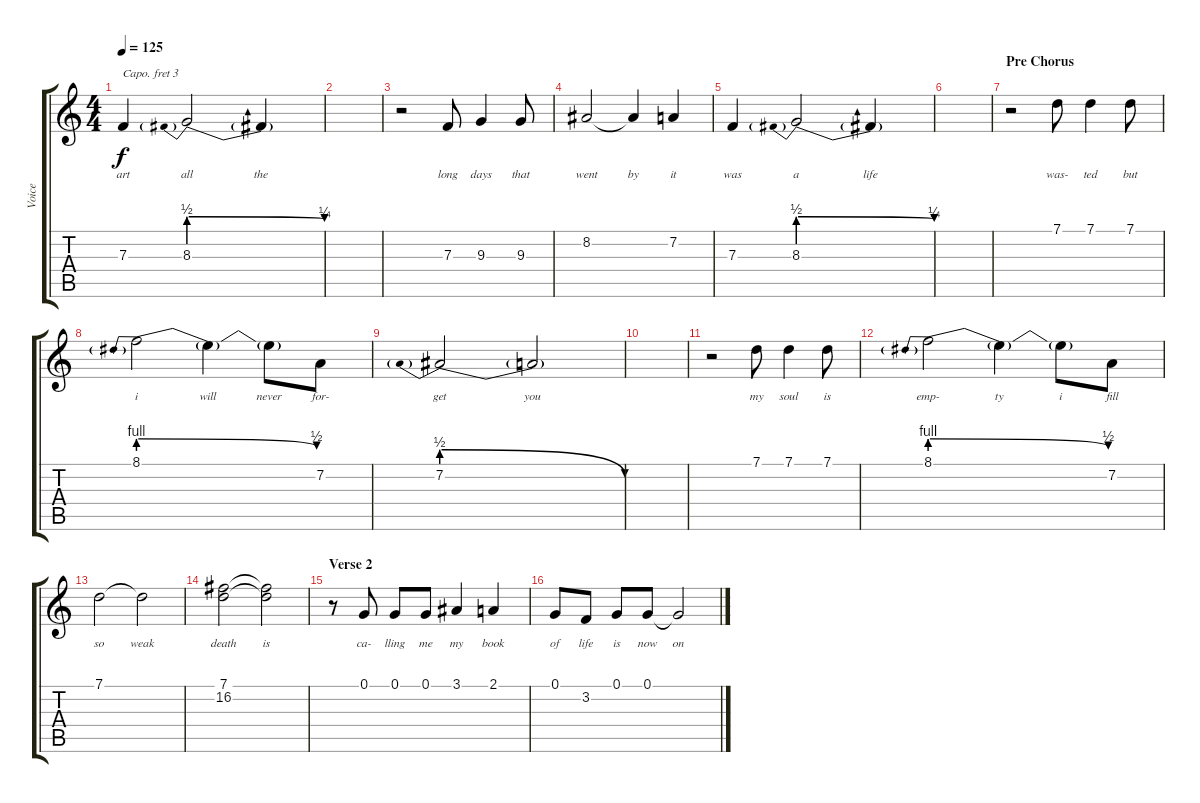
\track ("Voice" "Voice") {instrument flute}
\staff {score tabs}
\capo 3
\tuning (E4 B3 G3 D3 A2 E2) {hide}
\ts (4 4)
\tempo 125
\clef g2
\ks c
7.3.4{lyrics (0 "art") lyrics (1 "") lyrics (2 "") lyrics (3 "") lyrics (4 "") dy f} 8.3{be (prebendrelease 0 2 60 1)}.2{lyrics (0 "all") lyrics (1 "") lyrics (2 "") lyrics (3 "") lyrics (4 "")} 8.3{t}.4{lyrics (0 "the") lyrics (1 "") lyrics (2 "") lyrics (3 "") lyrics (4 "")} |
|
r.2 7.3.8{lyrics (0 "long") lyrics (1 "") lyrics (2 "") lyrics (3 "") lyrics (4 "")} 9.3.4{lyrics (0 "days") lyrics (1 "") lyrics (2 "") lyrics (3 "") lyrics (4 "")} 9.3.8{lyrics (0 "that") lyrics (1 "") lyrics (2 "") lyrics (3 "") lyrics (4 "")} |
8.2.2{lyrics (0 "went") lyrics (1 "") lyrics (2 "") lyrics (3 "") lyrics (4 "")} 8.2{t}.4{lyrics (0 "by") lyrics (1 "") lyrics (2 "") lyrics (3 "") lyrics (4 "")} 7.2.4{lyrics (0 "it") lyrics (1 "") lyrics (2 "") lyrics (3 "") lyrics (4 "")} |
7.3.4{lyrics (0 "was") lyrics (1 "") lyrics (2 "") lyrics (3 "") lyrics (4 "")} 8.3{be (prebendrelease 0 2 60 1)}.2{lyrics (0 "a") lyrics (1 "") lyrics (2 "") lyrics (3 "") lyrics (4 "")} 8.3{t}.4{lyrics (0 "life") lyrics (1 "") lyrics (2 "") lyrics (3 "") lyrics (4 "")} |
|
\section ("" "Pre Chorus")
r.2 7.1.8{lyrics (0 "was-") lyrics (1 "") lyrics (2 "") lyrics (3 "") lyrics (4 "")} 7.1.4{lyrics (0 "ted") lyrics (1 "") lyrics (2 "") lyrics (3 "") lyrics (4 "")} 7.1.8{lyrics (0 "but") lyrics (1 "") lyrics (2 "") lyrics (3 "") lyrics (4 "")} |
8.1{be (prebendrelease 0 4 60 2)}.2{lyrics (0 "i") lyrics (1 "") lyrics (2 "") lyrics (3 "") lyrics (4 "")} 8.1{t}.4{lyrics (0 "will") lyrics (1 "") lyrics (2 "") lyrics (3 "") lyrics (4 "")} 8.1{t}.8{lyrics (0 "never") lyrics (1 "") lyrics (2 "") lyrics (3 "") lyrics (4 "")} 7.2.8{lyrics (0 "for-") lyrics (1 "") lyrics (2 "") lyrics (3 "") lyrics (4 "")} |
7.2{be (prebendrelease 0 2 60 0)}.2{lyrics (0 "get") lyrics (1 "") lyrics (2 "") lyrics (3 "") lyrics (4 "")} 7.2{t}.2{lyrics (0 "you") lyrics (1 "") lyrics (2 "") lyrics (3 "") lyrics (4 "")} |
|
r.2 7.1.8{lyrics (0 "my") lyrics (1 "") lyrics (2 "") lyrics (3 "") lyrics (4 "")} 7.1.4{lyrics (0 "soul") lyrics (1 "") lyrics (2 "") lyrics (3 "") lyrics (4 "")} 7.1.8{lyrics (0 "is") lyrics (1 "") lyrics (2 "") lyrics (3 "") lyrics (4 "")} |
8.1{be (prebendrelease 0 4 60 2)}.2{lyrics (0 "emp-") lyrics (1 "") lyrics (2 "") lyrics (3 "") lyrics (4 "")} 8.1{t}.4{lyrics (0 "ty") lyrics (1 "") lyrics (2 "") lyrics (3 "") lyrics (4 "")} 8.1{t}.8{lyrics (0 "i") lyrics (1 "") lyrics (2 "") lyrics (3 "") lyrics (4 "")} 7.2.8{lyrics (0 "fill") lyrics (1 "") lyrics (2 "") lyrics (3 "") lyrics (4 "")} |
7.1.2{lyrics (0 "so") lyrics (1 "") lyrics (2 "") lyrics (3 "") lyrics (4 "")} 7.1{t}.2{lyrics (0 "weak") lyrics (1 "") lyrics (2 "") lyrics (3 "") lyrics (4 "")} |
(7.1 16.2).2{lyrics (0 "death") lyrics (1 "") lyrics (2 "") lyrics (3 "") lyrics (4 "")} (7.1{t} 16.2{t}).2{lyrics (0 "is") lyrics (1 "") lyrics (2 "") lyrics (3 "") lyrics (4 "")} |
\section ("" "Verse 2")
r.8 0.1.8{lyrics (0 "ca-") lyrics (1 "") lyrics (2 "") lyrics (3 "") lyrics (4 "")} 0.1.8{lyrics (0 "lling") lyrics (1 "") lyrics (2 "") lyrics (3 "") lyrics (4 "")} 0.1.8{lyrics (0 "me") lyrics (1 "") lyrics (2 "") lyrics (3 "") lyrics (4 "")} 3.1.4{lyrics (0 "my") lyrics (1 "") lyrics (2 "") lyrics (3 "") lyrics (4 "")} 2.1.4{lyrics (0 "book") lyrics (1 "") lyrics (2 "") lyrics (3 "") lyrics (4 "")} |
0.1.8{lyrics (0 "of") lyrics (1 "") lyrics (2 "") lyrics (3 "") lyrics (4 "")} 3.2.8{lyrics (0 "life") lyrics (1 "") lyrics (2 "") lyrics (3 "") lyrics (4 "")} 0.1.8{lyrics (0 "is") lyrics (1 "") lyrics (2 "") lyrics (3 "") lyrics (4 "")} 0.1.8{lyrics (0 "now") lyrics (1 "") lyrics (2 "") lyrics (3 "") lyrics (4 "")} 0.1{t}.2{lyrics (0 "on") lyrics (1 "") lyrics (2 "") lyrics (3 "") lyrics (4 "")}
